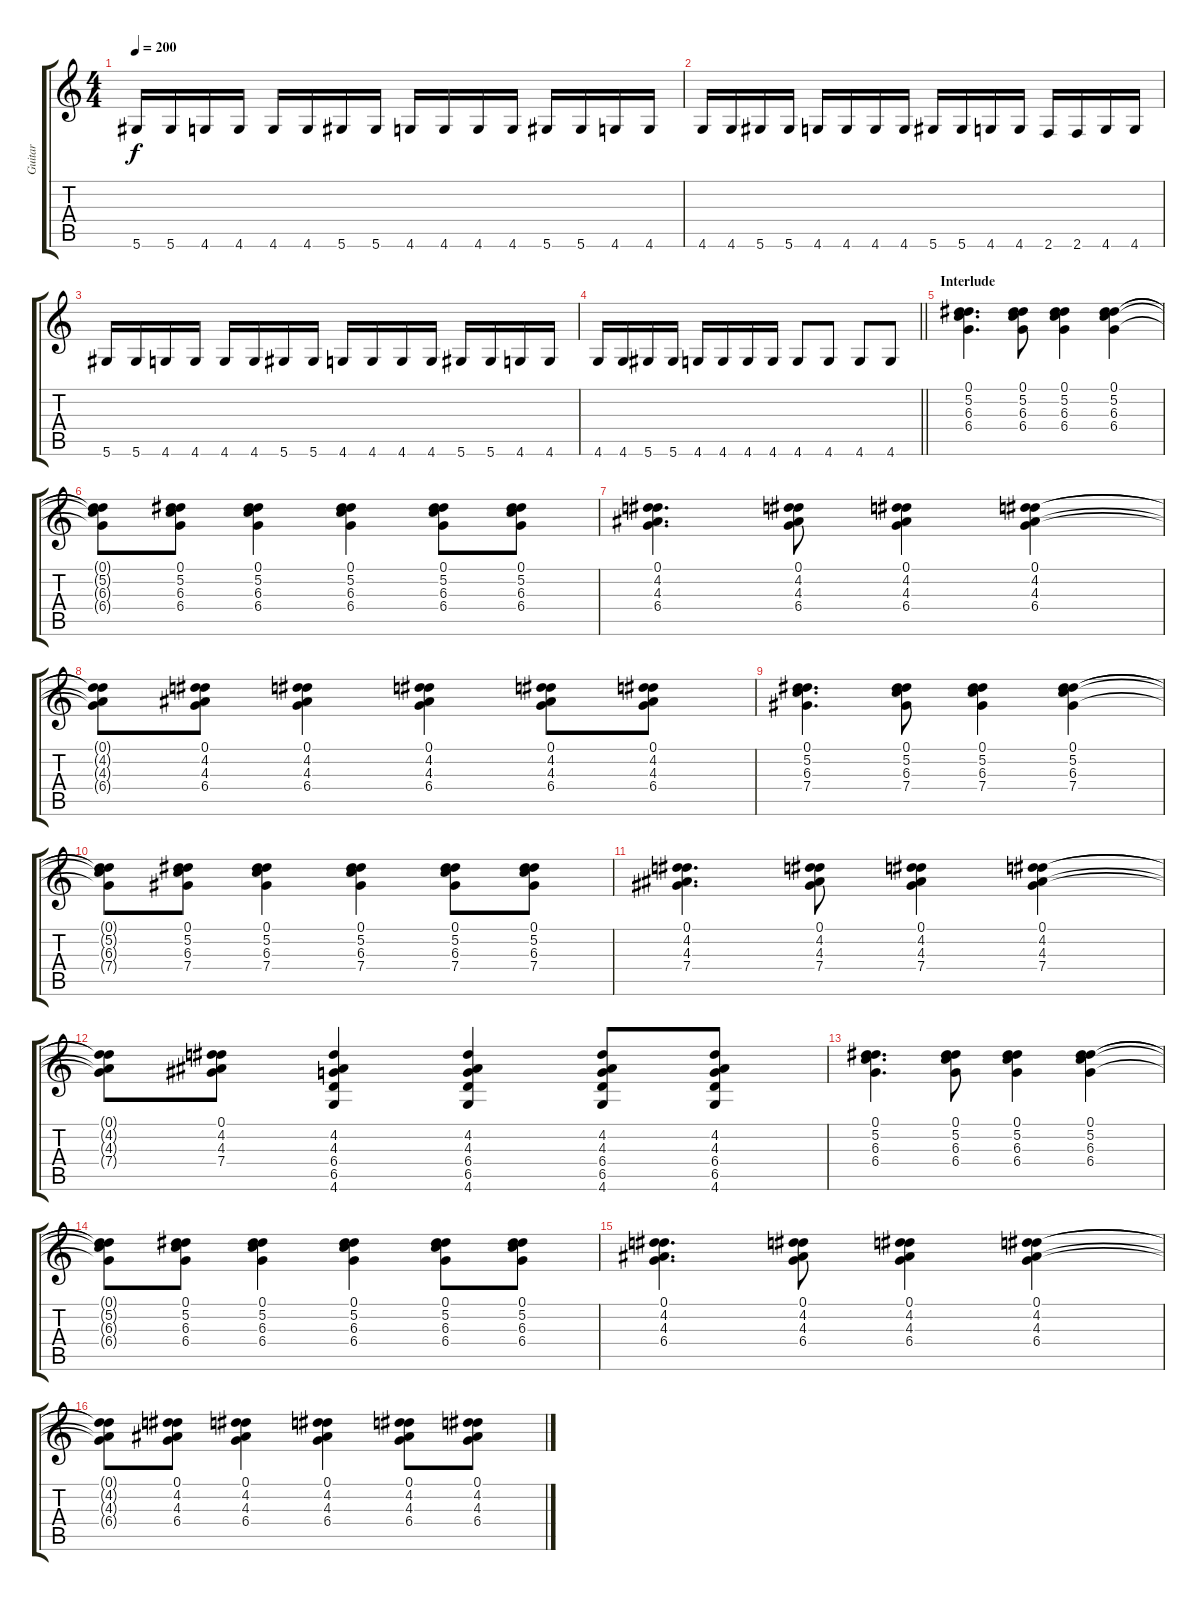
\track ("Guitar" "Guitar") {instrument distortionguitar}
\staff {score tabs}
\tuning (Eb4 Bb3 Gb3 Db3 Ab2 Eb2) {hide}
\ts (4 4)
\tempo 200
\clef g2
\ks c
5.6.16{dy f} 5.6.16 4.6.16 4.6.16 4.6.16 4.6.16 5.6.16 5.6.16 4.6.16 4.6.16 4.6.16 4.6.16 5.6.16 5.6.16 4.6.16 4.6.16 |
4.6.16 4.6.16 5.6.16 5.6.16 4.6.16 4.6.16 4.6.16 4.6.16 5.6.16 5.6.16 4.6.16 4.6.16 2.6.16 2.6.16 4.6.16 4.6.16 |
5.6.16 5.6.16 4.6.16 4.6.16 4.6.16 4.6.16 5.6.16 5.6.16 4.6.16 4.6.16 4.6.16 4.6.16 5.6.16 5.6.16 4.6.16 4.6.16 |
\barLineRight lightlight
4.6.16 4.6.16 5.6.16 5.6.16 4.6.16 4.6.16 4.6.16 4.6.16 4.6.8 4.6.8 4.6.8 4.6.8 |
\section ("" "Interlude")
(0.1 5.2 6.3 6.4).4{d volume 11 instrument acousticguitarnylon} (0.1 5.2 6.3 6.4).8 (0.1 5.2 6.3 6.4).4 (0.1 5.2 6.3 6.4).4 |
(0.1{t} 5.2{t} 6.3{t} 6.4{t}).8 (0.1 5.2 6.3 6.4).8 (0.1 5.2 6.3 6.4).4 (0.1 5.2 6.3 6.4).4 (0.1 5.2 6.3 6.4).8 (0.1 5.2 6.3 6.4).8 |
(0.1 4.2 4.3 6.4).4{d} (0.1 4.2 4.3 6.4).8 (0.1 4.2 4.3 6.4).4 (0.1 4.2 4.3 6.4).4 |
(0.1{t} 4.2{t} 4.3{t} 6.4{t}).8 (0.1 4.2 4.3 6.4).8 (0.1 4.2 4.3 6.4).4 (0.1 4.2 4.3 6.4).4 (0.1 4.2 4.3 6.4).8 (0.1 4.2 4.3 6.4).8 |
(0.1 5.2 6.3 7.4).4{d} (0.1 5.2 6.3 7.4).8 (0.1 5.2 6.3 7.4).4 (0.1 5.2 6.3 7.4).4 |
(0.1{t} 5.2{t} 6.3{t} 7.4{t}).8 (0.1 5.2 6.3 7.4).8 (0.1 5.2 6.3 7.4).4 (0.1 5.2 6.3 7.4).4 (0.1 5.2 6.3 7.4).8 (0.1 5.2 6.3 7.4).8 |
(0.1 4.2 4.3 7.4).4{d} (0.1 4.2 4.3 7.4).8 (0.1 4.2 4.3 7.4).4 (0.1 4.2 4.3 7.4).4 |
(0.1{t} 4.2{t} 4.3{t} 7.4{t}).8 (0.1 4.2 4.3 7.4).8 (4.2 4.3 6.4 6.5 4.6).4 (4.2 4.3 6.4 6.5 4.6).4 (4.2 4.3 6.4 6.5 4.6).8 (4.2 4.3 6.4 6.5 4.6).8 |
(0.1 5.2 6.3 6.4).4{d} (0.1 5.2 6.3 6.4).8 (0.1 5.2 6.3 6.4).4 (0.1 5.2 6.3 6.4).4 |
(0.1{t} 5.2{t} 6.3{t} 6.4{t}).8 (0.1 5.2 6.3 6.4).8 (0.1 5.2 6.3 6.4).4 (0.1 5.2 6.3 6.4).4 (0.1 5.2 6.3 6.4).8 (0.1 5.2 6.3 6.4).8 |
(0.1 4.2 4.3 6.4).4{d} (0.1 4.2 4.3 6.4).8 (0.1 4.2 4.3 6.4).4 (0.1 4.2 4.3 6.4).4 |
(0.1{t} 4.2{t} 4.3{t} 6.4{t}).8 (0.1 4.2 4.3 6.4).8 (0.1 4.2 4.3 6.4).4 (0.1 4.2 4.3 6.4).4 (0.1 4.2 4.3 6.4).8 (0.1 4.2 4.3 6.4).8
